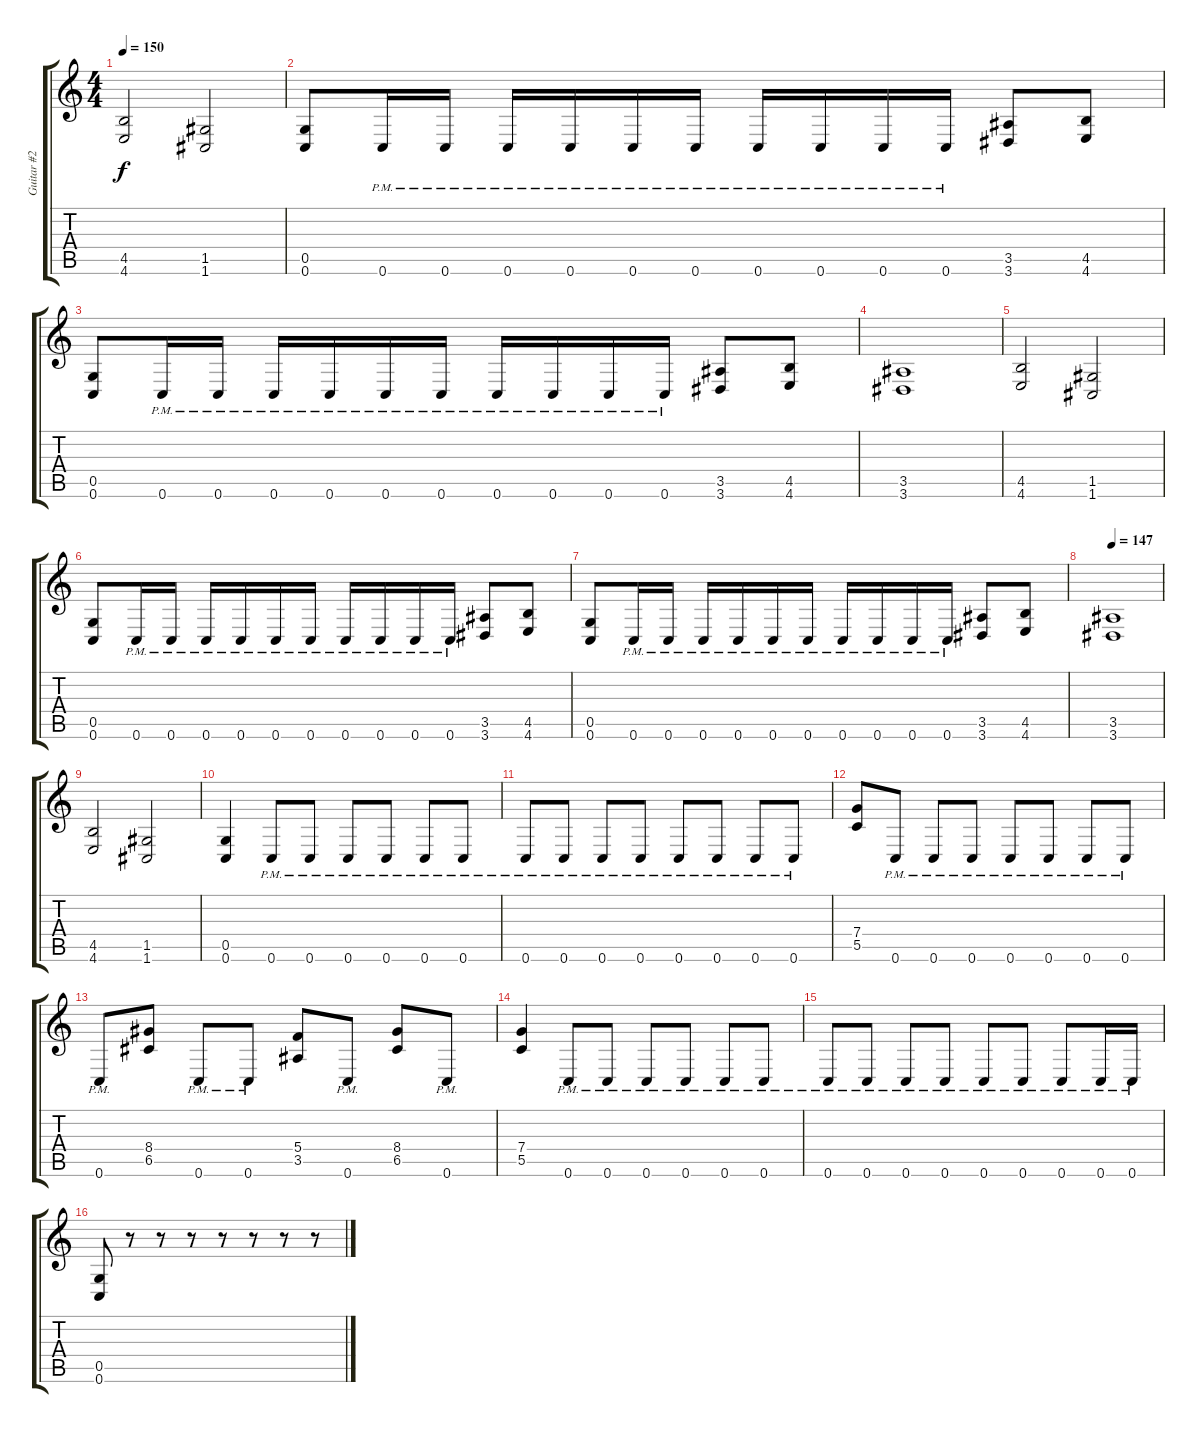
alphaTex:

\track ("Guitar #2" "Guitar #2") {instrument distortionguitar}
\staff {score tabs}
\tuning (D4 A3 F3 C3 G2 C2) {hide}
\ts (4 4)
\tempo 150
\clef g2
\ks c
(4.5 4.6).2{dy f} (1.5 1.6).2 |
(0.5 0.6).8 0.6{pm}.16 0.6{pm}.16 0.6{pm}.16 0.6{pm}.16 0.6{pm}.16 0.6{pm}.16 0.6{pm}.16 0.6{pm}.16 0.6{pm}.16 0.6{pm}.16 (3.5 3.6).8 (4.5 4.6).8 |
(0.5 0.6).8 0.6{pm}.16 0.6{pm}.16 0.6{pm}.16 0.6{pm}.16 0.6{pm}.16 0.6{pm}.16 0.6{pm}.16 0.6{pm}.16 0.6{pm}.16 0.6{pm}.16 (3.5 3.6).8 (4.5 4.6).8 |
(3.5 3.6).1 |
(4.5 4.6).2 (1.5 1.6).2 |
(0.5 0.6).8 0.6{pm}.16 0.6{pm}.16 0.6{pm}.16 0.6{pm}.16 0.6{pm}.16 0.6{pm}.16 0.6{pm}.16 0.6{pm}.16 0.6{pm}.16 0.6{pm}.16 (3.5 3.6).8 (4.5 4.6).8 |
(0.5 0.6).8 0.6{pm}.16 0.6{pm}.16 0.6{pm}.16 0.6{pm}.16 0.6{pm}.16 0.6{pm}.16 0.6{pm}.16 0.6{pm}.16 0.6{pm}.16 0.6{pm}.16 (3.5 3.6).8 (4.5 4.6).8 |
\tempo 147
(3.5 3.6).1 |
(4.5 4.6).2 (1.5 1.6).2 |
(0.5 0.6).4 0.6{pm}.8 0.6{pm}.8 0.6{pm}.8 0.6{pm}.8 0.6{pm}.8 0.6{pm}.8 |
0.6{pm}.8 0.6{pm}.8 0.6{pm}.8 0.6{pm}.8 0.6{pm}.8 0.6{pm}.8 0.6{pm}.8 0.6{pm}.8 |
(7.4 5.5).8 0.6{pm}.8 0.6{pm}.8 0.6{pm}.8 0.6{pm}.8 0.6{pm}.8 0.6{pm}.8 0.6{pm}.8 |
0.6{pm}.8 (8.4 6.5).8 0.6{pm}.8 0.6{pm}.8 (5.4 3.5).8 0.6{pm}.8 (8.4 6.5).8 0.6{pm}.8 |
(7.4 5.5).4 0.6{pm}.8 0.6{pm}.8 0.6{pm}.8 0.6{pm}.8 0.6{pm}.8 0.6{pm}.8 |
0.6{pm}.8 0.6{pm}.8 0.6{pm}.8 0.6{pm}.8 0.6{pm}.8 0.6{pm}.8 0.6{pm}.8 0.6{pm}.16 0.6{pm}.16 |
(0.5 0.6).8 r.8 r.8 r.8 r.8 r.8 r.8 r.8
